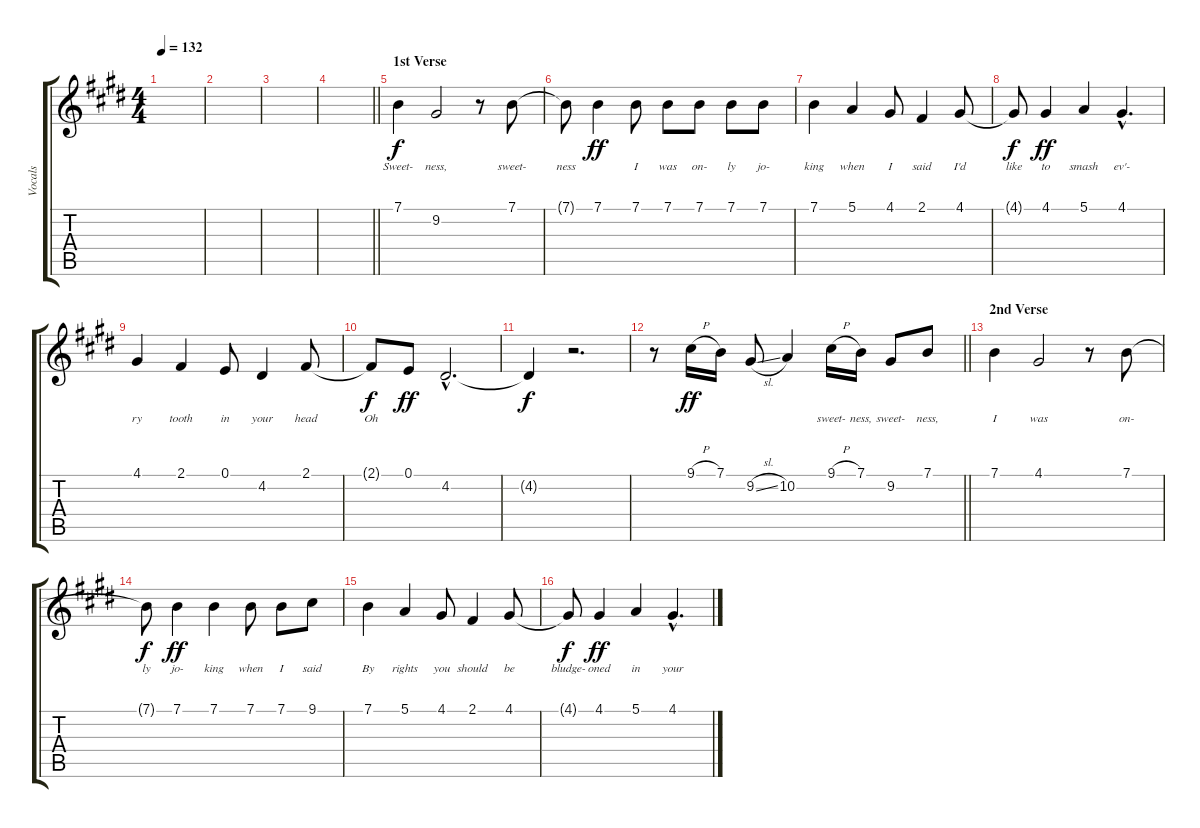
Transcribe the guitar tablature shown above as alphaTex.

\track ("Vocals" "Vocals") {instrument vibraphone}
\staff {score tabs}
\tuning (E4 B3 G3 D3 A2 E2) {hide}
\ts (4 4)
\tempo 132
\clef g2
\ks e
|
|
|
\barLineRight lightlight
|
\section ("" "1st Verse")
7.1.4{lyrics (0 "Sweet-") lyrics (1 "") lyrics (2 "") lyrics (3 "") lyrics (4 "")} 9.2.2{lyrics (0 "ness,") lyrics (1 "") lyrics (2 "") lyrics (3 "") lyrics (4 "")} r.8 7.1.8{lyrics (0 "sweet-") lyrics (1 "") lyrics (2 "") lyrics (3 "") lyrics (4 "")} |
7.1{t}.8{lyrics (0 "ness") lyrics (1 "") lyrics (2 "") lyrics (3 "") lyrics (4 "") dy f} 7.1.4{lyrics (0 "") lyrics (1 "") lyrics (2 "") lyrics (3 "") lyrics (4 "") dy ff} 7.1.8{lyrics (0 "I") lyrics (1 "") lyrics (2 "") lyrics (3 "") lyrics (4 "")} 7.1.8{lyrics (0 "was") lyrics (1 "") lyrics (2 "") lyrics (3 "") lyrics (4 "")} 7.1.8{lyrics (0 "on-") lyrics (1 "") lyrics (2 "") lyrics (3 "") lyrics (4 "")} 7.1.8{lyrics (0 "ly") lyrics (1 "") lyrics (2 "") lyrics (3 "") lyrics (4 "")} 7.1.8{lyrics (0 "jo-") lyrics (1 "") lyrics (2 "") lyrics (3 "") lyrics (4 "")} |
7.1.4{lyrics (0 "king") lyrics (1 "") lyrics (2 "") lyrics (3 "") lyrics (4 "")} 5.1.4{lyrics (0 "when") lyrics (1 "") lyrics (2 "") lyrics (3 "") lyrics (4 "")} 4.1.8{lyrics (0 "I") lyrics (1 "") lyrics (2 "") lyrics (3 "") lyrics (4 "")} 2.1.4{lyrics (0 "said") lyrics (1 "") lyrics (2 "") lyrics (3 "") lyrics (4 "")} 4.1.8{lyrics (0 "I'd") lyrics (1 "") lyrics (2 "") lyrics (3 "") lyrics (4 "")} |
4.1{t}.8{lyrics (0 "like") lyrics (1 "") lyrics (2 "") lyrics (3 "") lyrics (4 "") dy f} 4.1.4{lyrics (0 "to") lyrics (1 "") lyrics (2 "") lyrics (3 "") lyrics (4 "") dy ff} 5.1.4{lyrics (0 "smash") lyrics (1 "") lyrics (2 "") lyrics (3 "") lyrics (4 "")} 4.1{hac}.4{d lyrics (0 "ev'-") lyrics (1 "") lyrics (2 "") lyrics (3 "") lyrics (4 "")} |
4.1.4{lyrics (0 "ry") lyrics (1 "") lyrics (2 "") lyrics (3 "") lyrics (4 "")} 2.1.4{lyrics (0 "tooth") lyrics (1 "") lyrics (2 "") lyrics (3 "") lyrics (4 "")} 0.1.8{lyrics (0 "in") lyrics (1 "") lyrics (2 "") lyrics (3 "") lyrics (4 "")} 4.2.4{lyrics (0 "your") lyrics (1 "") lyrics (2 "") lyrics (3 "") lyrics (4 "")} 2.1.8{lyrics (0 "head") lyrics (1 "") lyrics (2 "") lyrics (3 "") lyrics (4 "")} |
2.1{t}.8{lyrics (0 "Oh") lyrics (1 "") lyrics (2 "") lyrics (3 "") lyrics (4 "") dy f} 0.1.8{lyrics (0 "") lyrics (1 "") lyrics (2 "") lyrics (3 "") lyrics (4 "") dy ff} 4.2{hac}.2{d lyrics (0 "") lyrics (1 "") lyrics (2 "") lyrics (3 "") lyrics (4 "")} |
4.2{t}.4{lyrics (0 "") lyrics (1 "") lyrics (2 "") lyrics (3 "") lyrics (4 "") dy f} r.2{d} |
\barLineRight lightlight
r.8 9.1{h}.16{lyrics (0 "") lyrics (1 "") lyrics (2 "") lyrics (3 "") lyrics (4 "") dy ff} 7.1.16{lyrics (0 "") lyrics (1 "") lyrics (2 "") lyrics (3 "") lyrics (4 "")} 9.2{sl}.8{lyrics (0 "") lyrics (1 "") lyrics (2 "") lyrics (3 "") lyrics (4 "")} 10.2.4{lyrics (0 "") lyrics (1 "") lyrics (2 "") lyrics (3 "") lyrics (4 "")} 9.1{h}.16{lyrics (0 "sweet-") lyrics (1 "") lyrics (2 "") lyrics (3 "") lyrics (4 "")} 7.1.16{lyrics (0 "ness,") lyrics (1 "") lyrics (2 "") lyrics (3 "") lyrics (4 "")} 9.2.8{lyrics (0 "sweet-") lyrics (1 "") lyrics (2 "") lyrics (3 "") lyrics (4 "")} 7.1.8{lyrics (0 "ness,") lyrics (1 "") lyrics (2 "") lyrics (3 "") lyrics (4 "")} |
\section ("" "2nd Verse")
7.1.4{lyrics (0 "I") lyrics (1 "") lyrics (2 "") lyrics (3 "") lyrics (4 "")} 4.1.2{lyrics (0 "was") lyrics (1 "") lyrics (2 "") lyrics (3 "") lyrics (4 "")} r.8 7.1.8{lyrics (0 "on-") lyrics (1 "") lyrics (2 "") lyrics (3 "") lyrics (4 "")} |
7.1{t}.8{lyrics (0 "ly") lyrics (1 "") lyrics (2 "") lyrics (3 "") lyrics (4 "") dy f} 7.1.4{lyrics (0 "jo-") lyrics (1 "") lyrics (2 "") lyrics (3 "") lyrics (4 "") dy ff} 7.1.4{lyrics (0 "king") lyrics (1 "") lyrics (2 "") lyrics (3 "") lyrics (4 "")} 7.1.8{lyrics (0 "when") lyrics (1 "") lyrics (2 "") lyrics (3 "") lyrics (4 "")} 7.1.8{lyrics (0 "I") lyrics (1 "") lyrics (2 "") lyrics (3 "") lyrics (4 "")} 9.1.8{lyrics (0 "said") lyrics (1 "") lyrics (2 "") lyrics (3 "") lyrics (4 "")} |
7.1.4{lyrics (0 "By") lyrics (1 "") lyrics (2 "") lyrics (3 "") lyrics (4 "")} 5.1.4{lyrics (0 "rights") lyrics (1 "") lyrics (2 "") lyrics (3 "") lyrics (4 "")} 4.1.8{lyrics (0 "you") lyrics (1 "") lyrics (2 "") lyrics (3 "") lyrics (4 "")} 2.1.4{lyrics (0 "should") lyrics (1 "") lyrics (2 "") lyrics (3 "") lyrics (4 "")} 4.1.8{lyrics (0 "be") lyrics (1 "") lyrics (2 "") lyrics (3 "") lyrics (4 "")} |
4.1{t}.8{lyrics (0 "bludge-") lyrics (1 "") lyrics (2 "") lyrics (3 "") lyrics (4 "") dy f} 4.1.4{lyrics (0 "oned") lyrics (1 "") lyrics (2 "") lyrics (3 "") lyrics (4 "") dy ff} 5.1.4{lyrics (0 "in") lyrics (1 "") lyrics (2 "") lyrics (3 "") lyrics (4 "")} 4.1{hac}.4{d lyrics (0 "your") lyrics (1 "") lyrics (2 "") lyrics (3 "") lyrics (4 "")}
